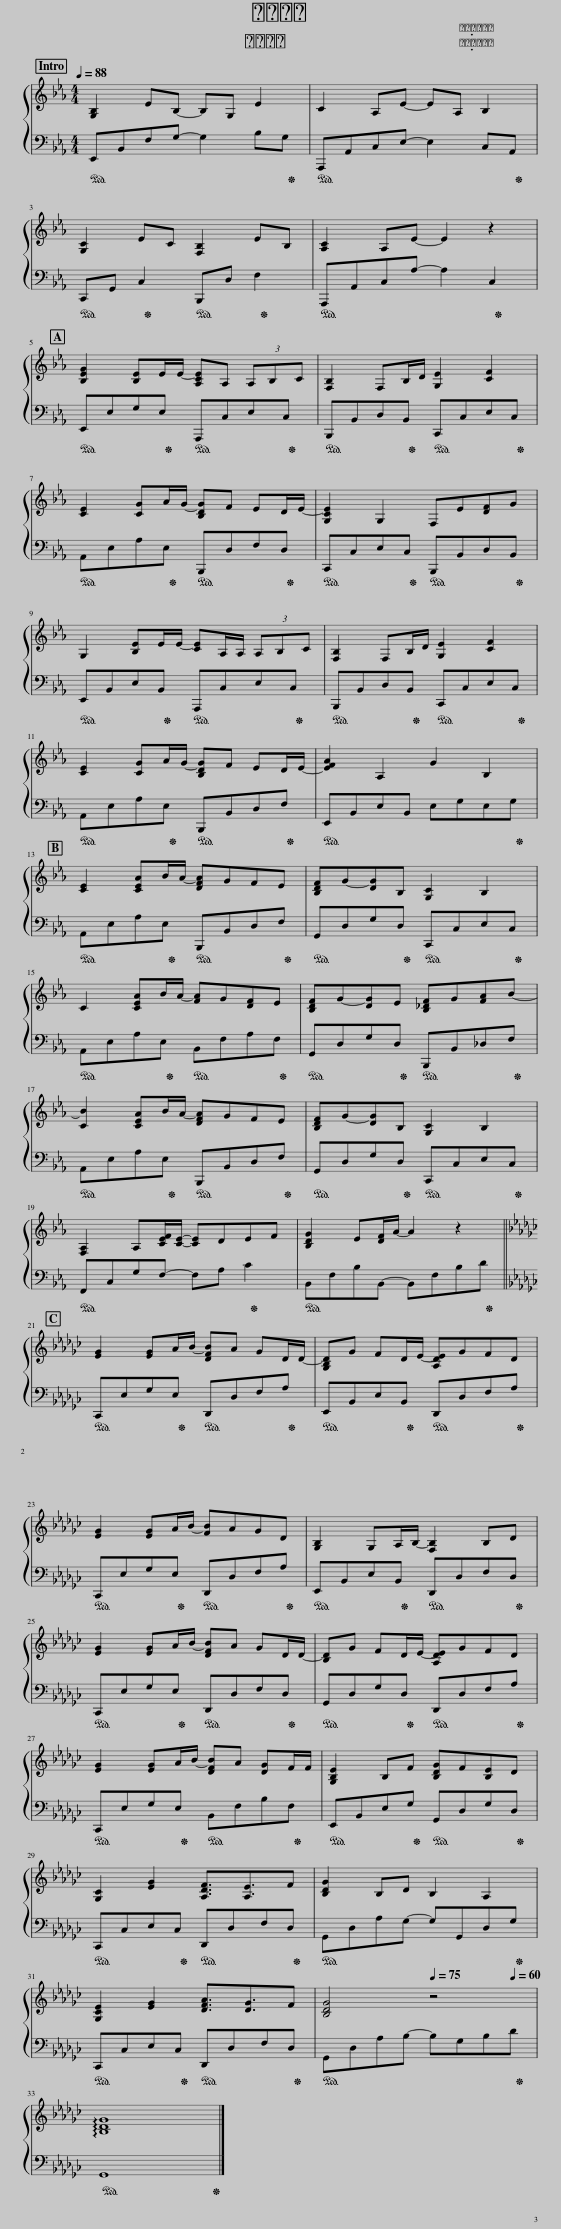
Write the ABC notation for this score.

X:1
%%score { 1 | 2 }
L:1/8
Q:1/4=88
M:4/4
I:linebreak $
K:Eb
V:1 treble
V:2 bass
V:1
 [G,B,]2 EB,- B,G, E2 | C2 A,E- EA, B,2 |$ [G,C]2 EC [F,B,]2 EB, | [A,C]2 A,E- E2 z2 |$ [B,EG]2 [B,E]E/E/- [A,CE]A, (3A,B,C | %5
 [F,B,]2 F,B,/D/ [G,E]2 [CF]2 |$ [CE]2 [CG]A/G/- [B,DG]F ED/E/- | [G,CE]2 G,2 F,E[DF]G |$ G,2 [B,E]E/E/- [CE]A,/A,/ (3A,B,C | [F,B,]2 F,B,/D/ [G,E]2 [CF]2 |$ %10
 [CE]2 [CG]A/G/- [B,DG]F ED/E/- | [EFA]2 A,2 G2 B,2 |$ [CE]2 [CEA]B/A/- [DFA]GFE | [B,DF]G-[DG]B, [G,C]2 B,2 |$ C2 [CEA]B/A/- [FA]G[DF]E | %15
 [B,DF]G-[DG]E [B,_DF]G[FA]B- |$ [CB]2 [CEA]B/A/- [DFA]GFE | [B,DF]G-[DG]B, [G,C]2 B,2 |$ [F,A,]2 A,[CEF]/[CE]/- [CE]DEF | [B,DG]2 E[DF]/A/- A2 z2 ||$ %20
[K:Gb] [EG]2 [EG]A/B/- [DFB]A GD/D/- | [G,B,D]G FD/E/- [A,DE]GFD |$ [EG]2 [EG]A/B/- [FB]AGD | [G,B,]2 G,A,/B,/- [F,B,]2 B,D |$ [EG]2 [EG]A/B/- [DFB]A GD/D/- | %25
 [B,D]G FD/E/- [A,DE]GFD |$ [EG]2 [EG]A/B/- [DFB]A [DG]F/F/ | [G,B,E]2 B,F [B,DG]F[B,E]D |$ [G,C]2 [EG]2 [A,DF]3/2[A,E]3/2F | [B,DG]2 B,D B,2 A,2 |$ %30
 [G,CE]2 [EG]2 [DFA]3/2[DG]3/2F | [B,DG]4[Q:1/4=75] z4[Q:1/4=60] |$ !arpeggio![B,DG]8 |] %33
V:2
!ped! E,,B,,F,G,- G,2 B,G,!ped-up! |!ped! A,,,A,,C,E,- E,2 C,A,,!ped-up! |$!ped! C,,G,, C,2!ped-up!!ped! B,,,D, F,2!ped-up! |!ped! A,,,A,,C,A,- A,2 C,2!ped-up! |$!ped! E,,E,G,E,!ped-up!!ped! A,,,C,E,C,!ped-up! | %5
!ped! B,,,B,,D,B,,!ped-up!!ped! C,,C,E,C,!ped-up! |$!ped! A,,E,A,E,!ped-up!!ped! B,,,D,F,D,!ped-up! |!ped! C,,C,E,C,!ped-up!!ped! B,,,B,,D,B,,!ped-up! |$!ped! E,,B,,E,B,,!ped-up!!ped! A,,,C,E,C,!ped-up! |!ped! B,,,B,,D,B,,!ped-up!!ped! C,,C,E,C,!ped-up! |$ %10
!ped! A,,E,A,E,!ped-up!!ped! B,,,B,,D,F,!ped-up! |!ped! E,,B,,E,B,, E,G,E,G,!ped-up! |$!ped! A,,E,A,E,!ped-up!!ped! B,,,B,,D,F,!ped-up! |!ped! G,,D,G,D,!ped-up!!ped! C,,C,E,C,!ped-up! |$!ped! A,,E,A,E,!ped-up!!ped! B,,F,A,F,!ped-up! | %15
!ped! G,,D,G,D,!ped-up!!ped! B,,,B,,_D,F,!ped-up! |$!ped! A,,E,A,E,!ped-up!!ped! B,,,B,,D,F,!ped-up! |!ped! G,,D,G,D,!ped-up!!ped! C,,C,E,C,!ped-up! |$!ped! F,,C,G,F,- F,A, C2!ped-up! |!ped! B,,F,B,B,,- B,,F,B,D!ped-up! ||$ %20
[K:Gb]!ped! C,,E,G,E,!ped-up!!ped! D,,D,F,A,!ped-up! |!ped! E,,B,,E,B,,!ped-up!!ped! D,,D,F,A,!ped-up! |$!ped! C,,E,G,E,!ped-up!!ped! D,,D,F,A,!ped-up! |!ped! E,,B,,E,B,,!ped-up!!ped! D,,D,F,D,!ped-up! |$!ped! C,,E,G,E,!ped-up!!ped! D,,D,F,D,!ped-up! | %25
!ped! G,,D,G,D,!ped-up!!ped! D,,D,F,A,!ped-up! |$!ped! C,,E,G,E,!ped-up!!ped! B,,F,B,F,!ped-up! |!ped! E,,B,,E,G,!ped-up!!ped! G,,D,G,D,!ped-up! |$!ped! C,,C,E,C,!ped-up!!ped! D,,D,F,D,!ped-up! |!ped! G,,D,A,G,- G,G,,D,G,!ped-up! |$ %30
!ped! C,,C,E,C,!ped-up!!ped! D,,D,F,D,!ped-up! |!ped! G,,D,A,B,- B,G,B,D!ped-up! |$!ped! G,,8!ped-up! |] %33
